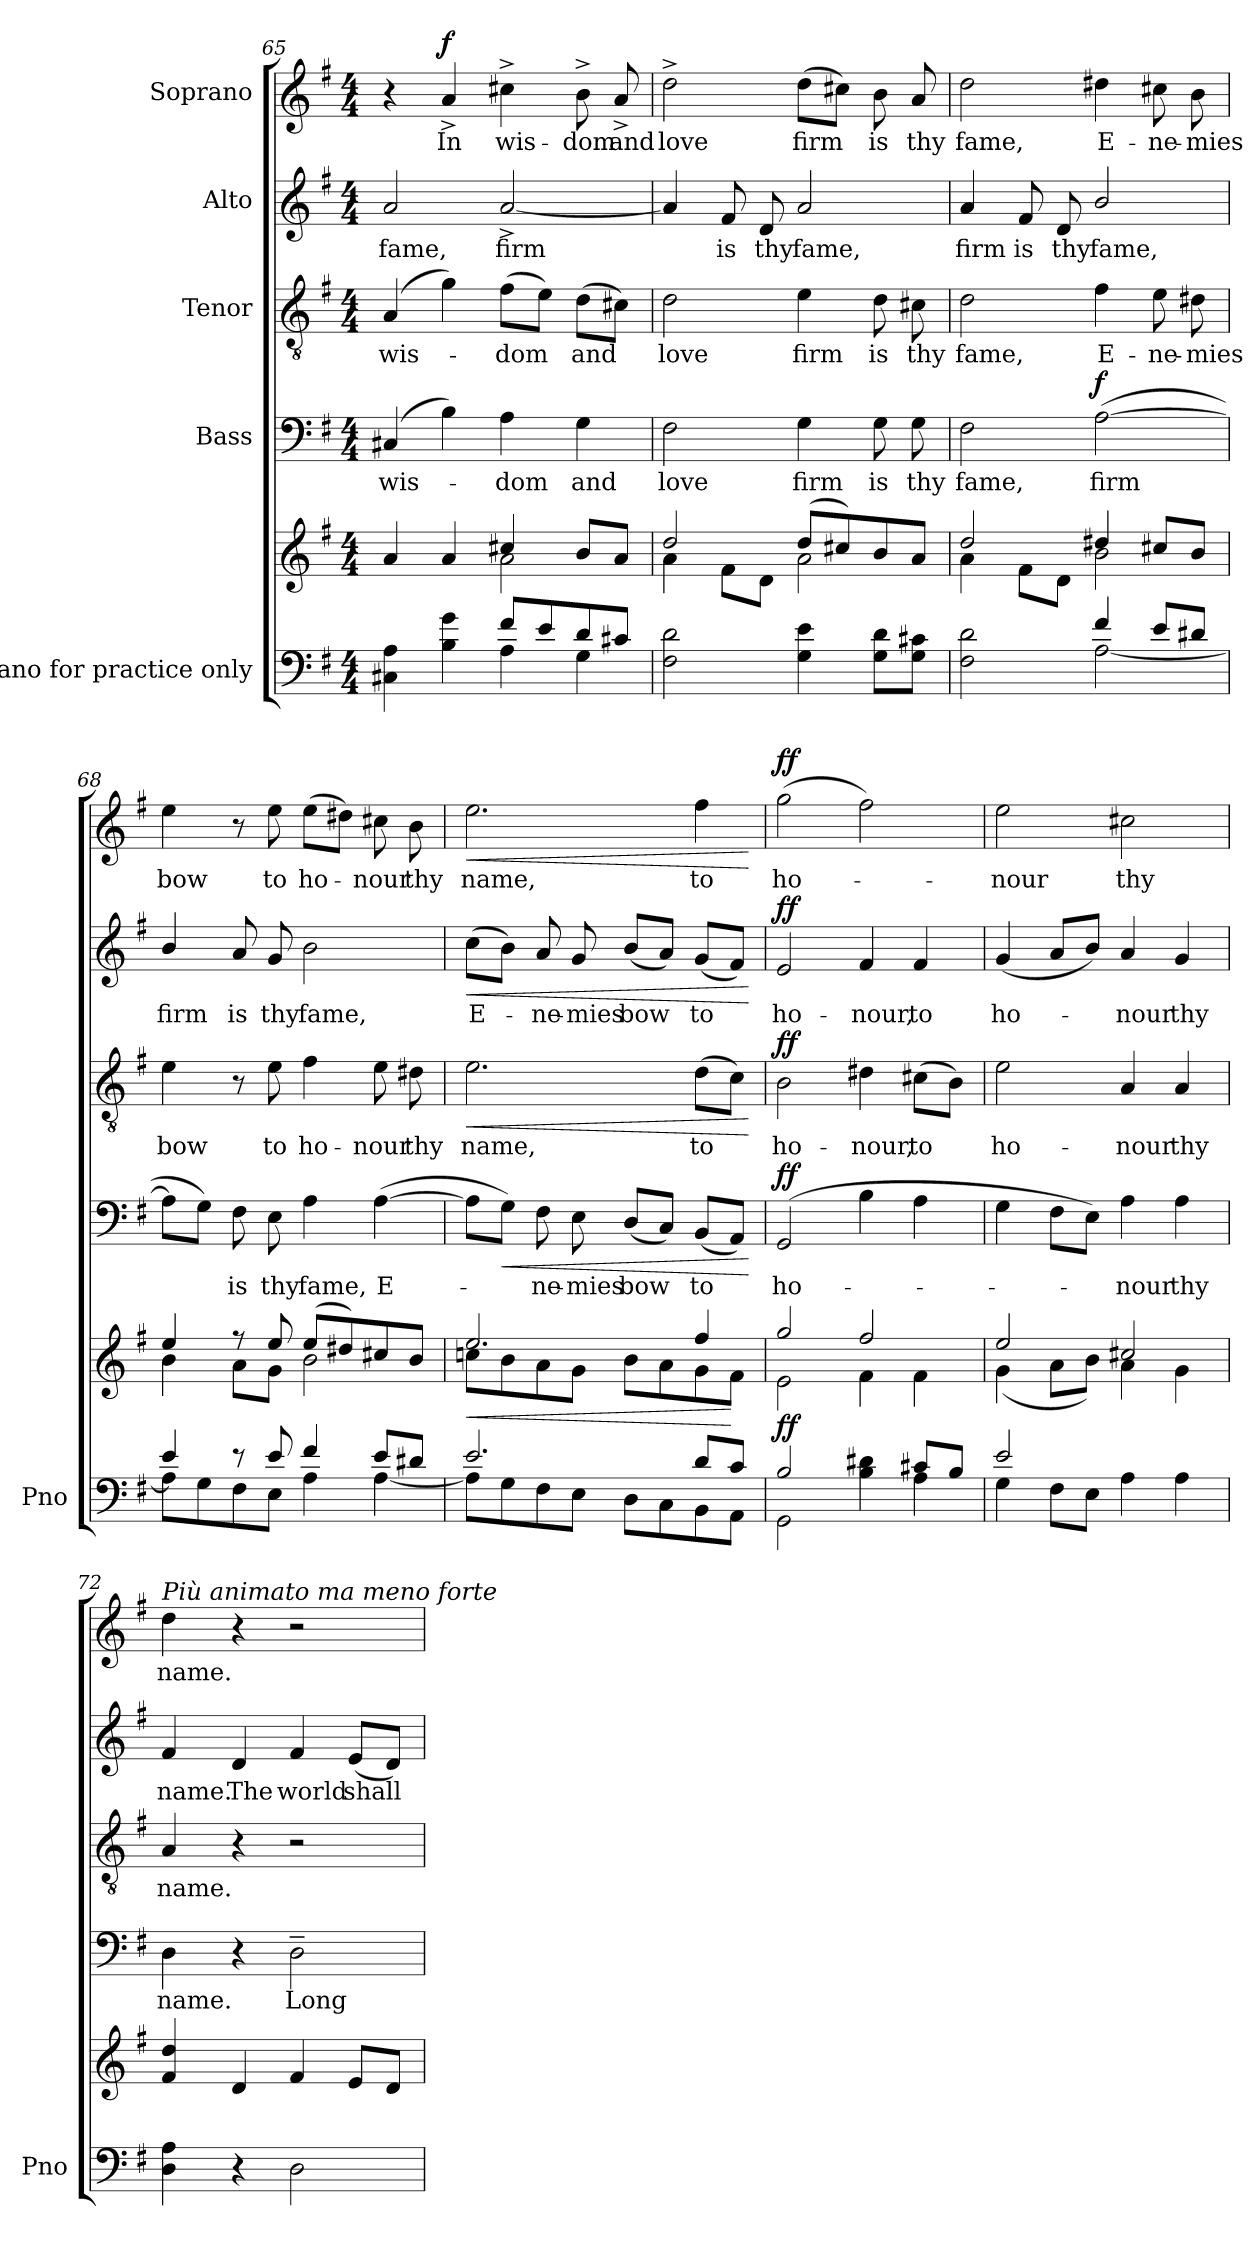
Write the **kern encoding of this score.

**kern	**kern	**dynam	**kern	**text	**dynam	**kern	**text	**dynam	**kern	**text	**dynam	**kern	**text	**dynam
*part5	*part5	*part5	*part4	*part4	*part4	*part3	*part3	*part3	*part2	*part2	*part2	*part1	*part1	*part1
*staff6	*staff5	*staff5/6	*staff4	*staff4	*staff4	*staff3	*staff3	*staff3	*staff2	*staff2	*staff2	*staff1	*staff1	*staff1
*I"Piano for practice only	*	*	*I"Bass	*	*	*I"Tenor	*	*	*I"Alto	*	*	*I"Soprano	*	*
*I'Pno	*	*	*	*	*	*	*	*	*	*	*	*	*	*
*clefF4	*clefG2	*	*clefF4	*	*	*clefGv2	*	*	*clefG2	*	*	*clefG2	*	*
*k[f#]	*k[f#]	*	*k[f#]	*	*	*k[f#]	*	*	*k[f#]	*	*	*k[f#]	*	*
*M4/4	*M4/4	*	*M4/4	*	*	*M4/4	*	*	*M4/4	*	*	*M4/4	*	*
=65	=65	=65	=65	=65	=65	=65	=65	=65	=65	=65	=65	=65	=65	=65
*^	*^	*	*	*	*	*	*	*	*	*	*	*	*	*
!	!	!	!	!	!	!LO:LY:b	!	!	!LO:LY:b	!	!	!LO:LY:b	!	!	!	!
4C#X\ 4A\	2ryy	4a/	2ryy	.	(>4C#X/	wis-	.	(>4A/	wis-	.	2a/	fame,	.	4r	.	.
!	!	!	!	!	!	!	!	!	!	!	!	!	!	!	!LO:LY:b	!LO:DY:a
4B\ 4g\	.	4a/	.	.	4B\)	.	.	4g\)	.	.	.	.	.	4a^/	In	f
!	!	!	!	!	!	!LO:LY:b	!	!	!LO:LY:b	!	!	!LO:LY:b	!	!	!LO:LY:b	!
8f#/L	4A\	4cc#X/	2a\	.	4A\	-dom	.	(>8f#\L	-dom	.	[2a^/	firm	.	4cc#X^\	wis-	.
8e/	.	.	.	.	.	.	.	8e\J)	.	.	.	.	.	.	.	.
!	!	!	!	!	!	!LO:LY:b	!	!	!LO:LY:b	!	!	!	!	!	!LO:LY:b	!
8d/	4G\	8b/L	.	.	4G\	and	.	(>8d\L	and	.	.	.	.	8b^\	-dom	.
!	!	!	!	!	!	!	!	!	!	!	!	!	!	!	!LO:LY:b	!
8c#X/J	.	8a/J	.	.	.	.	.	8c#X\J)	.	.	.	.	.	8a^/	and	.
*v	*v	*	*	*	*	*	*	*	*	*	*	*	*	*	*	*
!!LO:LB:g=z
=66	=66	=66	=66	=66	=66	=66	=66	=66	=66	=66	=66	=66	=66	=66	=66
!	!	!	!	!	!LO:LY:b	!	!	!LO:LY:b	!	!	!	!	!	!LO:LY:b	!
2F#\ 2d\	2dd/	4a\	.	2F#\	love	.	2d\	love	.	4a/]	.	.	2dd^\	love	.
!	!	!	!	!	!	!	!	!	!	!	!LO:LY:b	!	!	!	!
.	.	8f#\L	.	.	.	.	.	.	.	8f#/	is	.	.	.	.
!	!	!	!	!	!	!	!	!	!	!	!LO:LY:b	!	!	!	!
.	.	8d\J	.	.	.	.	.	.	.	8d/	thy	.	.	.	.
!	!	!	!	!	!LO:LY:b	!	!	!LO:LY:b	!	!	!LO:LY:b	!	!	!LO:LY:b	!
4G\ 4e\	(>8dd/L	2a\	.	4G\	firm	.	4e\	firm	.	2a/	fame,	.	(>8dd\L	firm	.
.	8cc#X/)	.	.	.	.	.	.	.	.	.	.	.	8cc#X\J)	.	.
!	!	!	!	!	!LO:LY:b	!	!	!LO:LY:b	!	!	!	!	!	!LO:LY:b	!
8G\ 8d\L	8b/	.	.	8G\	is	.	8d\	is	.	.	.	.	8b\	is	.
!	!	!	!	!	!LO:LY:b	!	!	!LO:LY:b	!	!	!	!	!	!LO:LY:b	!
8G\ 8c#X\J	8a/J	.	.	8G\	thy	.	8c#X\	thy	.	.	.	.	8a/	thy	.
=67	=67	=67	=67	=67	=67	=67	=67	=67	=67	=67	=67	=67	=67	=67	=67
*^	*	*	*	*	*	*	*	*	*	*	*	*	*	*	*
!	!	!	!	!	!	!LO:LY:b	!	!	!LO:LY:b	!	!	!LO:LY:b	!	!	!LO:LY:b	!
2F#\ 2d\	2ryy	2dd/	4a\	.	2F#\	fame,	.	2d\	fame,	.	4a/	firm	.	2dd\	fame,	.
!	!	!	!	!	!	!	!	!	!	!	!	!LO:LY:b	!	!	!	!
.	.	.	8f#\L	.	.	.	.	.	.	.	8f#/	is	.	.	.	.
!	!	!	!	!	!	!	!	!	!	!	!	!LO:LY:b	!	!	!	!
.	.	.	8d\J	.	.	.	.	.	.	.	8d/	thy	.	.	.	.
!	!	!	!	!	!	!LO:LY:b	!LO:DY:a	!	!LO:LY:b	!	!	!LO:LY:b	!	!	!LO:LY:b	!
4f#/	[2A\	4dd#X/	2b\	.	(>[2A\	firm	f	4f#\	E-	.	2b/	fame,	.	4dd#X\	E-	.
!	!	!	!	!	!	!	!	!	!LO:LY:b	!	!	!	!	!	!LO:LY:b	!
8e/L	.	8cc#X/L	.	.	.	.	.	8e\	-ne-	.	.	.	.	8cc#X\	-ne-	.
!	!	!	!	!	!	!	!	!	!LO:LY:b	!	!	!	!	!	!LO:LY:b	!
8d#X/J	.	8b/J	.	.	.	.	.	8d#X\	-mies	.	.	.	.	8b\	-mies	.
=68	=68	=68	=68	=68	=68	=68	=68	=68	=68	=68	=68	=68	=68	=68	=68	=68
!	!	!	!	!	!	!	!	!	!LO:LY:b	!	!	!LO:LY:b	!	!	!LO:LY:b	!
4e/	8A\L]	4ee/	4b\	.	8A\L]	.	.	4e\	bow	.	4b/	firm	.	4ee\	bow	.
.	8G\	.	.	.	8G\J)	.	.	.	.	.	.	.	.	.	.	.
!	!	!	!	!	!	!LO:LY:b	!	!	!	!	!	!LO:LY:b	!	!	!	!
8r	8F#\	8r	8a\L	.	8F#\	is	.	8r	.	.	8a/	is	.	8r	.	.
!	!	!	!	!	!	!LO:LY:b	!	!	!LO:LY:b	!	!	!LO:LY:b	!	!	!LO:LY:b	!
8e/	8E\J	8ee/	8g\J	.	8E\	thy	.	8e\	to	.	8g/	thy	.	8ee\	to	.
!	!	!	!	!	!	!LO:LY:b	!	!	!LO:LY:b	!	!	!LO:LY:b	!	!	!LO:LY:b	!
4f#/	4A\	(>8ee/L	2b\	.	4A\	fame,	.	4f#\	ho-	.	2b\	fame,	.	(>8ee\L	ho-	.
.	.	8dd#X/)	.	.	.	.	.	.	.	.	.	.	.	8dd#X\J)	.	.
!	!	!	!	!	!	!LO:LY:b	!	!	!LO:LY:b	!	!	!	!	!	!LO:LY:b	!
8e/L	[4A\	8cc#X/	.	.	(>[4A\	E-	.	8e\	-nour	.	.	.	.	8cc#X\	-nour	.
!	!	!	!	!	!	!	!	!	!LO:LY:b	!	!	!	!	!	!LO:LY:b	!
8d#X/J	.	8b/J	.	.	.	.	.	8d#X\	thy	.	.	.	.	8b\	thy	.
!!LO:PB:g=z
=69	=69	=69	=69	=69	=69	=69	=69	=69	=69	=69	=69	=69	=69	=69	=69	=69
!	!	!	!	!LO:HP:b	!	!	!	!	!LO:LY:b	!LO:HP:b	!	!LO:LY:b	!LO:HP:b	!	!LO:LY:b	!LO:HP:b
2.e/	8A\L]	2.ee/	8ccn\L	<	8A\L]	.	.	2.e\	name,	<	(>8cc\L	E-	<	2.ee\	name,	<
!	!	!	!	!	!	!	!LO:HP:b	!	!	!	!	!	!	!	!	!
.	8G\	.	8b\	.	8G\J)	.	<	.	.	.	8b\J)	.	.	.	.	.
!	!	!	!	!	!	!LO:LY:b	!	!	!	!	!	!LO:LY:b	!	!	!	!
.	8F#\	.	8a\	.	8F#\	-ne-	.	.	.	.	8a/	-ne-	.	.	.	.
!	!	!	!	!	!	!LO:LY:b	!	!	!	!	!	!LO:LY:b	!	!	!	!
.	8E\J	.	8g\J	.	8E\	-mies	.	.	.	.	8g/	-mies	.	.	.	.
!	!	!	!	!	!	!LO:LY:b	!	!	!	!	!	!LO:LY:b	!	!	!	!
.	8D\L	.	8b\L	.	(<8D/L	bow	.	.	.	.	(<8b/L	bow	.	.	.	.
.	8C\	.	8a\	.	8C/J)	.	.	.	.	.	8a/J)	.	.	.	.	.
!	!	!	!	!	!	!LO:LY:b	!	!	!LO:LY:b	!	!	!LO:LY:b	!	!	!LO:LY:b	!
8d/L	8BB\	4ff#/	8g\	.	(<8BB/L	to	.	(>8d\L	to	.	(<8g/L	to	.	4ff#\	to	.
8c/J	8AA\J	.	8f#\J	[	8AA/J)	.	.	8c\J)	.	.	8f#/J)	.	.	.	.	.
*v	*v	*	*	*	*	*	*	*	*	*	*	*	*	*	*	*
*	*v	*v	*	*	*	*	*	*	*	*	*	*	*	*	*
.	.	.	.	.	[	.	.	[	.	.	[	.	.	[
=70	=70	=70	=70	=70	=70	=70	=70	=70	=70	=70	=70	=70	=70	=70
*^	*^	*	*	*	*	*	*	*	*	*	*	*	*	*
!	!	!	!	!LO:DY:b	!	!LO:LY:b	!LO:DY:a	!	!LO:LY:b	!LO:DY:a	!	!LO:LY:b	!LO:DY:a	!	!LO:LY:b	!LO:DY:a
2B/	2GG\	2gg/	2e\	ff	(>2GG/	ho-	ff	2B\	ho-	ff	2e/	ho-	ff	(>2gg\	ho-	ff
!	!	!	!	!	!	!	!	!	!LO:LY:b	!	!	!LO:LY:b	!	!	!	!
4B\ 4d#X\	4ryy	2ff#/	4f#\	.	4B\	.	.	4d#X\	-nour,	.	4f#/	-nour,	.	2ff#\)	.	.
!	!	!	!	!	!	!	!	!	!LO:LY:b	!	!	!LO:LY:b	!	!	!	!
8c#X/L	4A\	.	4f#\	.	4A\	.	.	(>8c#X\L	to	.	4f#/	to	.	.	.	.
8B/J	.	.	.	.	.	.	.	8B\J)	.	.	.	.	.	.	.	.
=71	=71	=71	=71	=71	=71	=71	=71	=71	=71	=71	=71	=71	=71	=71	=71	=71
!	!	!	!	!	!	!	!	!	!LO:LY:b	!	!	!LO:LY:b	!	!	!LO:LY:b	!
2e/	4G\	2ee/	(<4g\	.	4G\	.	.	2e\	ho-	.	(<4g/	ho-	.	2ee\	-nour	.
.	8F#\L	.	8a\L	.	8F#\L	.	.	.	.	.	8a/L	.	.	.	.	.
.	8E\J	.	8b\J)	.	8E\J)	.	.	.	.	.	8b/J)	.	.	.	.	.
!	!	!	!	!	!	!LO:LY:b	!	!	!LO:LY:b	!	!	!LO:LY:b	!	!	!LO:LY:b	!
4A\	2ryy	2cc#X/	4a\	.	4A\	-nour	.	4A/	-nour	.	4a/	-nour	.	2cc#X\	thy	.
!	!	!	!	!	!	!LO:LY:b	!	!	!LO:LY:b	!	!	!LO:LY:b	!	!	!	!
4A\	.	.	4g\	.	4A\	thy	.	4A/	thy	.	4g/	thy	.	.	.	.
*v	*v	*	*	*	*	*	*	*	*	*	*	*	*	*	*	*
=72	=72	=72	=72	=72	=72	=72	=72	=72	=72	=72	=72	=72	=72	=72	=72
!	!	!	!	!	!	!	!	!	!	!	!	!	!LO:TX:a:i:t=Più animato ma meno forte	!	!
!	!LO:TX:a:i:t=Più animato ma meno forte	!	!	!	!	!	!	!	!	!	!	!	!	!	!
!	!	!	!	!	!LO:LY:b	!	!	!LO:LY:b	!	!	!LO:LY:b	!	!	!LO:LY:b	!
*	*v	*v	*	*	*	*	*	*	*	*	*	*	*	*	*
4D\ 4A\	4f#/ 4dd/	.	4D\	name.	.	4A/	name.	.	4f#/	name.	.	4dd\	name.	.
!	!	!	!	!	!	!	!	!	!	!LO:LY:b	!	!	!	!
4r	4d/	.	4r	.	.	4r	.	.	4d/	The	.	4r	.	.
!	!	!	!	!LO:LY:b	!	!	!	!	!	!LO:LY:b	!	!	!	!
2D\	4f#/	.	2D~\	Long	.	2r	.	.	4f#/	world	.	2r	.	.
!	!	!	!	!	!	!	!	!	!	!LO:LY:b	!	!	!	!
.	8e/L	.	.	.	.	.	.	.	(<8e/L	shall	.	.	.	.
.	8d/J	.	.	.	.	.	.	.	8d/J)	.	.	.	.	.
=	=	=	=	=	=	=	=	=	=	=	=	=	=	=
*-	*-	*-	*-	*-	*-	*-	*-	*-	*-	*-	*-	*-	*-	*-
